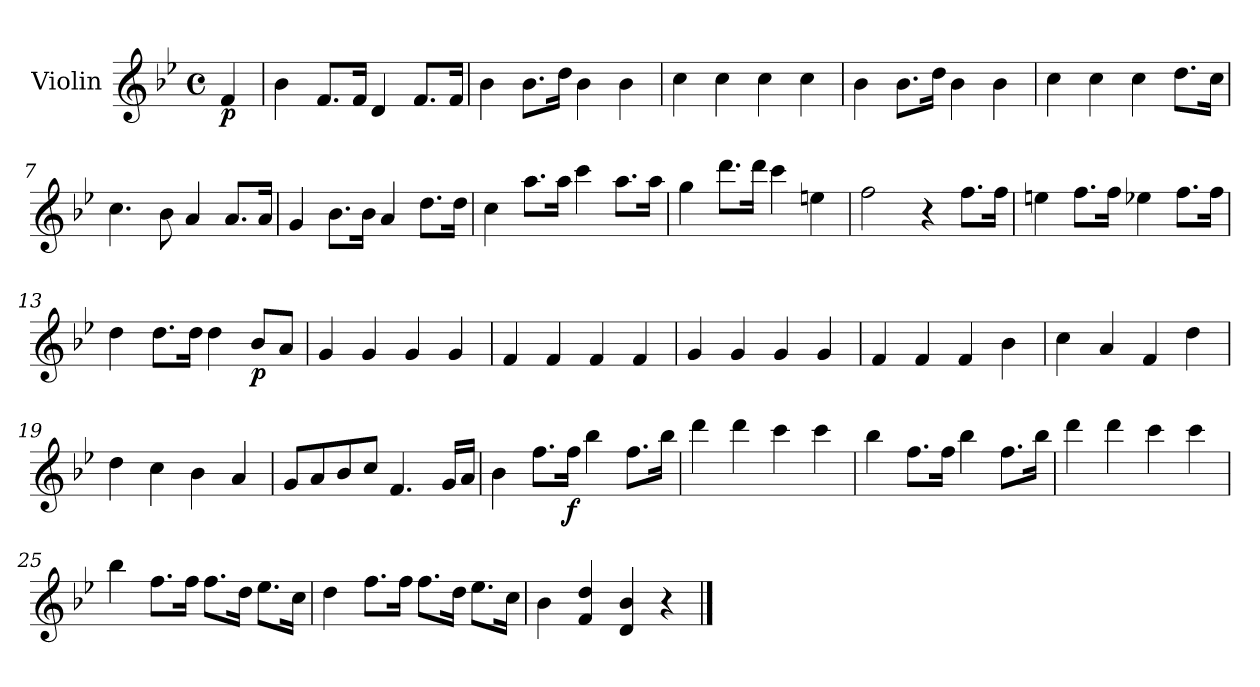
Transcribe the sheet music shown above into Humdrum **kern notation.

**kern	**dynam
*part1	*part1
*staff1	*staff1
*I"Violin	*
*I'Vln.	*
*clefG2	*
*k[b-e-]	*
*M4/4	*
*met(c)	*
=1	=1
!	!LO:DY:b
4f/	p
=2	=2
4b-\	.
8.f/L	.
16f/Jk	.
4d/	.
8.f/L	.
16f/Jk	.
=3	=3
4b-\	.
8.b-\L	.
16dd\Jk	.
4b-\	.
4b-\	.
=4	=4
4cc\	.
4cc\	.
4cc\	.
4cc\	.
=5	=5
4b-\	.
8.b-\L	.
16dd\Jk	.
4b-\	.
4b-\	.
!!LO:LB:g=z
=6	=6
4cc\	.
4cc\	.
4cc\	.
8.dd\L	.
16cc\Jk	.
=7	=7
4.cc\	.
8b-\	.
4a/	.
8.a/L	.
16a/Jk	.
=8	=8
4g/	.
8.b-\L	.
16b-\Jk	.
4a/	.
8.dd\L	.
16dd\Jk	.
=9	=9
4cc\	.
8.aa\L	.
16aa\Jk	.
4ccc\	.
8.aa\L	.
16aa\Jk	.
=10	=10
4gg\	.
8.ddd\L	.
16ddd\Jk	.
4ccc\	.
4een\	.
!!LO:LB:g=z
=11	=11
2ff\	.
4r	.
8.ff\L	.
16ff\Jk	.
=12	=12
4een\	.
8.ff\L	.
16ff\Jk	.
4ee-X\	.
8.ff\L	.
16ff\Jk	.
=13	=13
4dd\	.
8.dd\L	.
16dd\Jk	.
4dd\	.
!	!LO:DY:b
8b-/L	p
8a/J	.
=14	=14
4g/	.
4g/	.
4g/	.
4g/	.
=15	=15
4f/	.
4f/	.
4f/	.
4f/	.
!!LO:LB:g=z
=16	=16
4g/	.
4g/	.
4g/	.
4g/	.
=17	=17
4f/	.
4f/	.
4f/	.
4b-\	.
=18	=18
4cc\	.
4a/	.
4f/	.
4dd\	.
=19	=19
4dd\	.
4cc\	.
4b-\	.
4a/	.
=20	=20
8g/L	.
8a/	.
8b-/	.
8cc/J	.
4.f/	.
16g/LL	.
16a/JJ	.
!!LO:LB:g=z
=21	=21
4b-\	.
8.ff\L	.
!	!LO:DY:b
16ff\Jk	f
4bb-\	.
8.ff\L	.
16bb-\Jk	.
=22	=22
4ddd\	.
4ddd\	.
4ccc\	.
4ccc\	.
=23	=23
4bb-\	.
8.ff\L	.
16ff\Jk	.
4bb-\	.
8.ff\L	.
16bb-\Jk	.
=24	=24
4ddd\	.
4ddd\	.
4ccc\	.
4ccc\	.
=25	=25
4bb-\	.
8.ff\L	.
16ff\Jk	.
8.ff\L	.
16dd\Jk	.
8.ee-\L	.
16cc\Jk	.
!!LO:LB:g=z
=26	=26
4dd\	.
8.ff\L	.
16ff\Jk	.
8.ff\L	.
16dd\Jk	.
8.ee-\L	.
16cc\Jk	.
=27	=27
4b-\	.
4f/ 4dd/	.
4d/ 4b-/	.
4r	.
==	==
*-	*-
